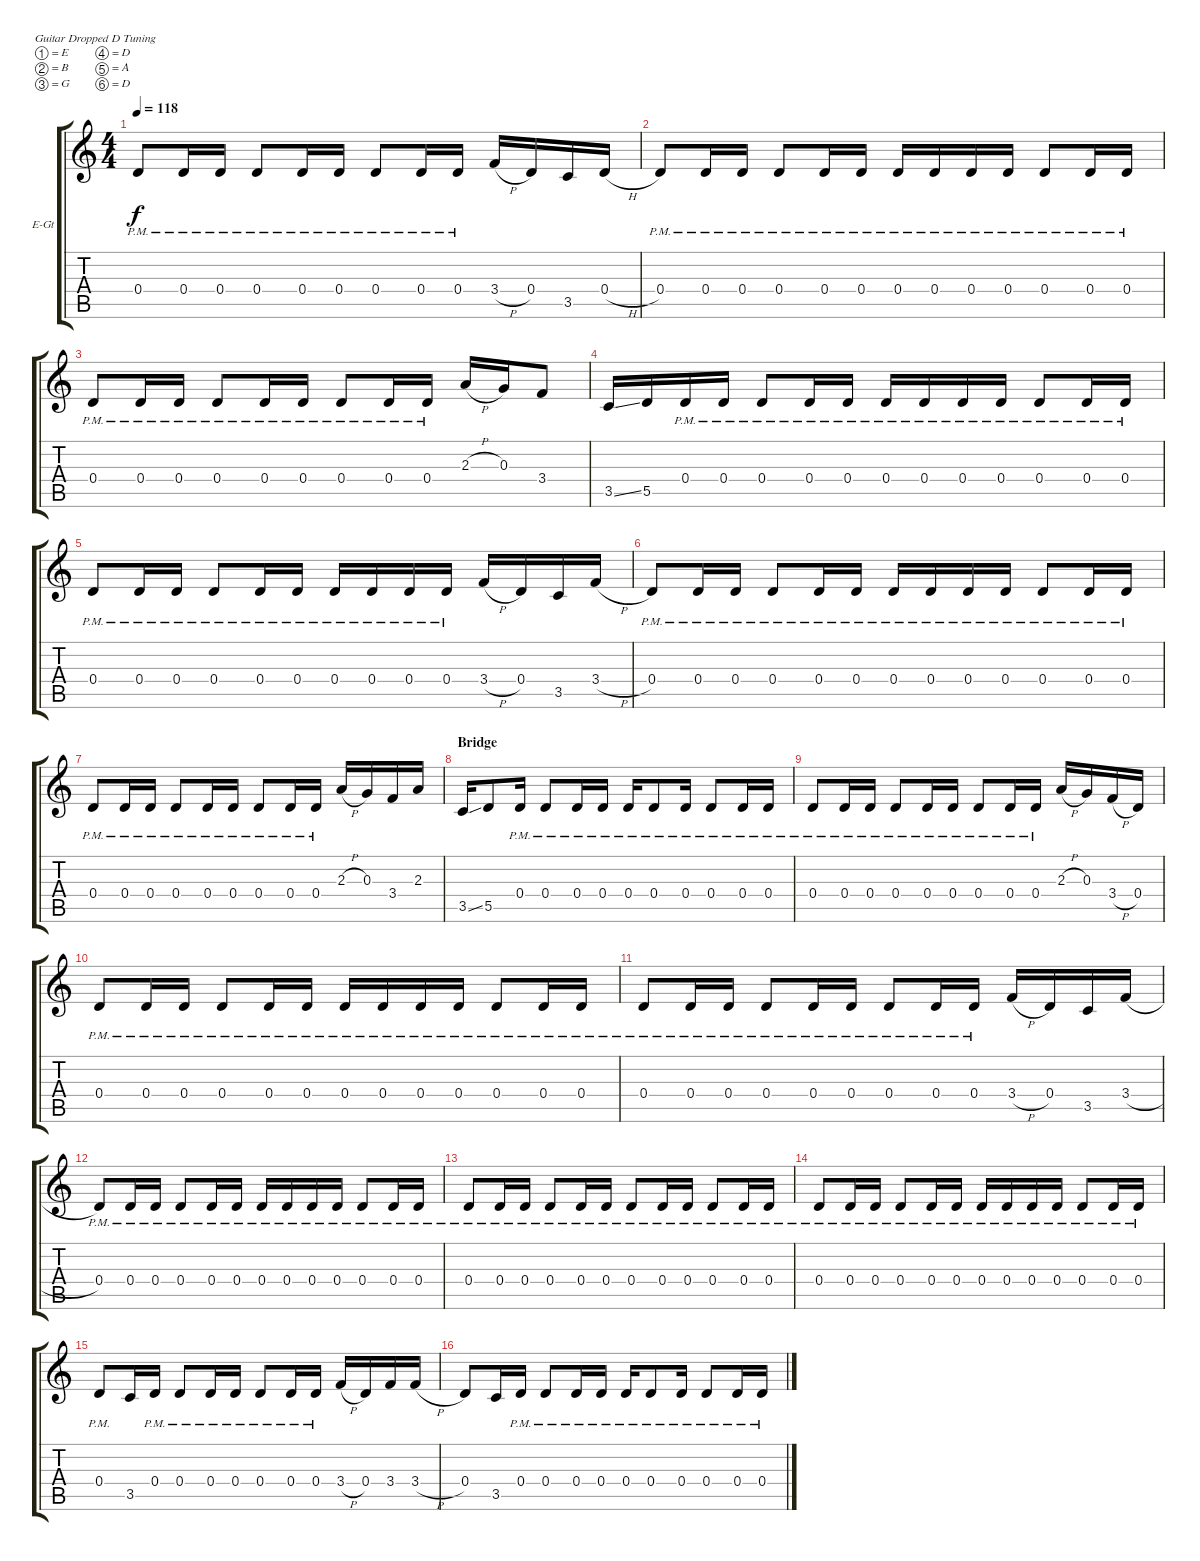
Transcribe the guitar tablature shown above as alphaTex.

\bracketExtendMode groupsimilarinstruments
\firstSystemTrackNameOrientation horizontal
\otherSystemsTrackNameOrientation horizontal
\track ("Guitar 1" "E-Gt") {instrument electricguitarmuted}
\staff {score tabs}
\tuning (E4 B3 G3 D3 A2 D2)
\ts (4 4)
\tempo 118
\clef g2
\ks c
0.4{pm}.8{dy f} 0.4{pm}.16 0.4{pm}.16 0.4{pm}.8 0.4{pm}.16 0.4{pm}.16 0.4{pm}.8 0.4{pm}.16 0.4{pm}.16 3.4{h}.16 0.4.16 3.5.16 0.4{h}.16 |
0.4{pm}.8 0.4{pm}.16 0.4{pm}.16 0.4{pm}.8 0.4{pm}.16 0.4{pm}.16 0.4{pm}.16 0.4{pm}.16 0.4{pm}.16 0.4{pm}.16 0.4{pm}.8 0.4{pm}.16 0.4{pm}.16 |
0.4{pm}.8 0.4{pm}.16 0.4{pm}.16 0.4{pm}.8 0.4{pm}.16 0.4{pm}.16 0.4{pm}.8 0.4{pm}.16 0.4{pm}.16 2.3{h}.16 0.3.16 3.4.8 |
3.5{ss}.16 5.5.16 0.4{pm}.16 0.4{pm}.16 0.4{pm}.8 0.4{pm}.16 0.4{pm}.16 0.4{pm}.16 0.4{pm}.16 0.4{pm}.16 0.4{pm}.16 0.4{pm}.8 0.4{pm}.16 0.4{pm}.16 |
0.4{pm}.8 0.4{pm}.16 0.4{pm}.16 0.4{pm}.8 0.4{pm}.16 0.4{pm}.16 0.4{pm}.16 0.4{pm}.16 0.4{pm}.16 0.4{pm}.16 3.4{h}.16 0.4.16 3.5.16 3.4{h}.16 |
0.4{pm}.8 0.4{pm}.16 0.4{pm}.16 0.4{pm}.8 0.4{pm}.16 0.4{pm}.16 0.4{pm}.16 0.4{pm}.16 0.4{pm}.16 0.4{pm}.16 0.4{pm}.8 0.4{pm}.16 0.4{pm}.16 |
0.4{pm}.8 0.4{pm}.16 0.4{pm}.16 0.4{pm}.8 0.4{pm}.16 0.4{pm}.16 0.4{pm}.8 0.4{pm}.16 0.4{pm}.16 2.3{h}.16 0.3.16 3.4.16 2.3.16 |
\section ("" "Bridge")
3.5{ss}.16 5.5.8 0.4{pm}.16 0.4{pm}.8 0.4{pm}.16 0.4{pm}.16 0.4{pm}.16 0.4{pm}.8 0.4{pm}.16 0.4{pm}.8 0.4{pm}.16 0.4{pm}.16 |
0.4{pm}.8 0.4{pm}.16 0.4{pm}.16 0.4{pm}.8 0.4{pm}.16 0.4{pm}.16 0.4{pm}.8 0.4{pm}.16 0.4{pm}.16 2.3{h}.16 0.3.16 3.4{h}.16 0.4.16 |
0.4{pm}.8 0.4{pm}.16 0.4{pm}.16 0.4{pm}.8 0.4{pm}.16 0.4{pm}.16 0.4{pm}.16 0.4{pm}.16 0.4{pm}.16 0.4{pm}.16 0.4{pm}.8 0.4{pm}.16 0.4{pm}.16 |
0.4{pm}.8 0.4{pm}.16 0.4{pm}.16 0.4{pm}.8 0.4{pm}.16 0.4{pm}.16 0.4{pm}.8 0.4{pm}.16 0.4{pm}.16 3.4{h}.16 0.4.16 3.5.16 3.4{h}.16 |
0.4{pm}.8 0.4{pm}.16 0.4{pm}.16 0.4{pm}.8 0.4{pm}.16 0.4{pm}.16 0.4{pm}.16 0.4{pm}.16 0.4{pm}.16 0.4{pm}.16 0.4{pm}.8 0.4{pm}.16 0.4{pm}.16 |
0.4{pm}.8 0.4{pm}.16 0.4{pm}.16 0.4{pm}.8 0.4{pm}.16 0.4{pm}.16 0.4{pm}.8 0.4{pm}.16 0.4{pm}.16 0.4{pm}.8 0.4{pm}.16 0.4{pm}.16 |
0.4{pm}.8 0.4{pm}.16 0.4{pm}.16 0.4{pm}.8 0.4{pm}.16 0.4{pm}.16 0.4{pm}.16 0.4{pm}.16 0.4{pm}.16 0.4{pm}.16 0.4{pm}.8 0.4{pm}.16 0.4{pm}.16 |
0.4{pm}.8 3.5.16 0.4{pm}.16 0.4{pm}.8 0.4{pm}.16 0.4{pm}.16 0.4{pm}.8 0.4{pm}.16 0.4{pm}.16 3.4{h}.16 0.4.16 3.4.16 3.4{h}.16 |
0.4.8 3.5.16 0.4{pm}.16 0.4{pm}.8 0.4{pm}.16 0.4{pm}.16 0.4{pm}.16 0.4{pm}.8 0.4{pm}.16 0.4{pm}.8 0.4{pm}.16 0.4{pm}.16
